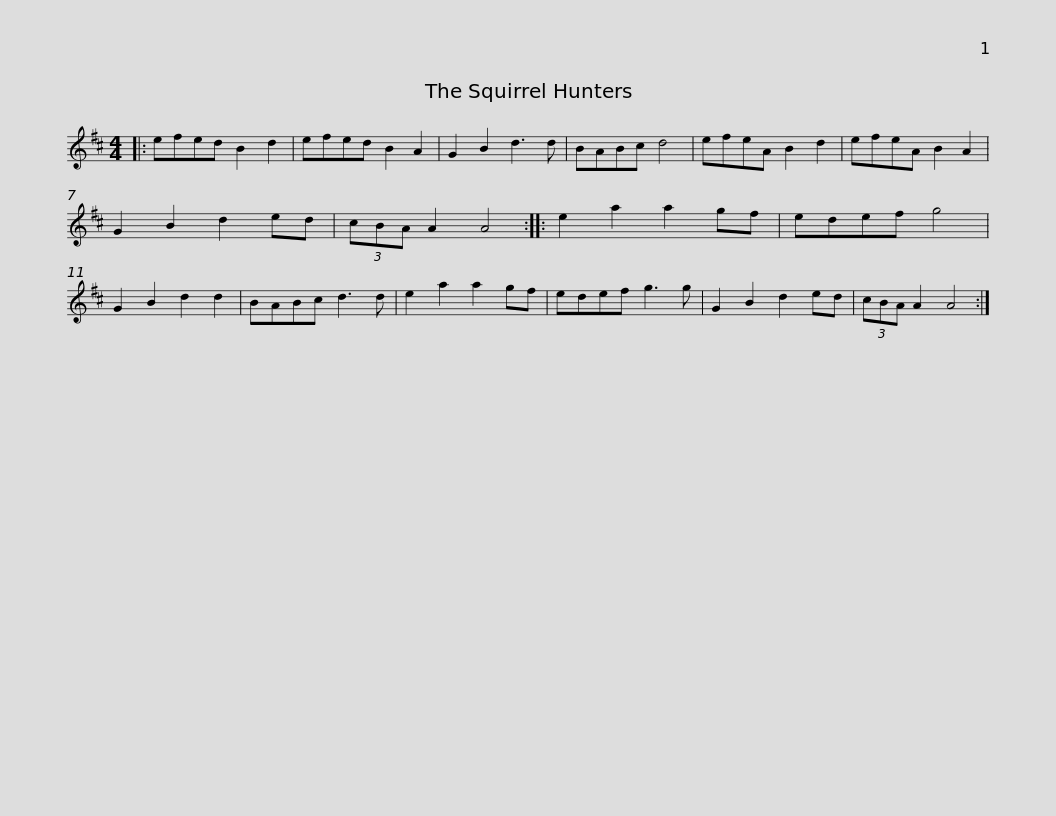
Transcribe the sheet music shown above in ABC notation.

X:1
L:1/8
M:4/4
I:linebreak $
K:D
V:1 treble
V:1
|: efed B2 d2 | efed B2 A2 | G2 B2 d3 d | BABc d4 | efeA B2 d2 | %5
 efeA B2 A2 | G2 B2 d2 ed |$ (3cBA A2 A4 :: e2 a2 a2 gf | edef g4 | %10
 G2 B2 d2 d2 | BABc d3 d | e2 a2 a2 gf | edef g3 g |$ G2 B2 d2 ed | %15
 (3cBA A2 A4 :| %16
